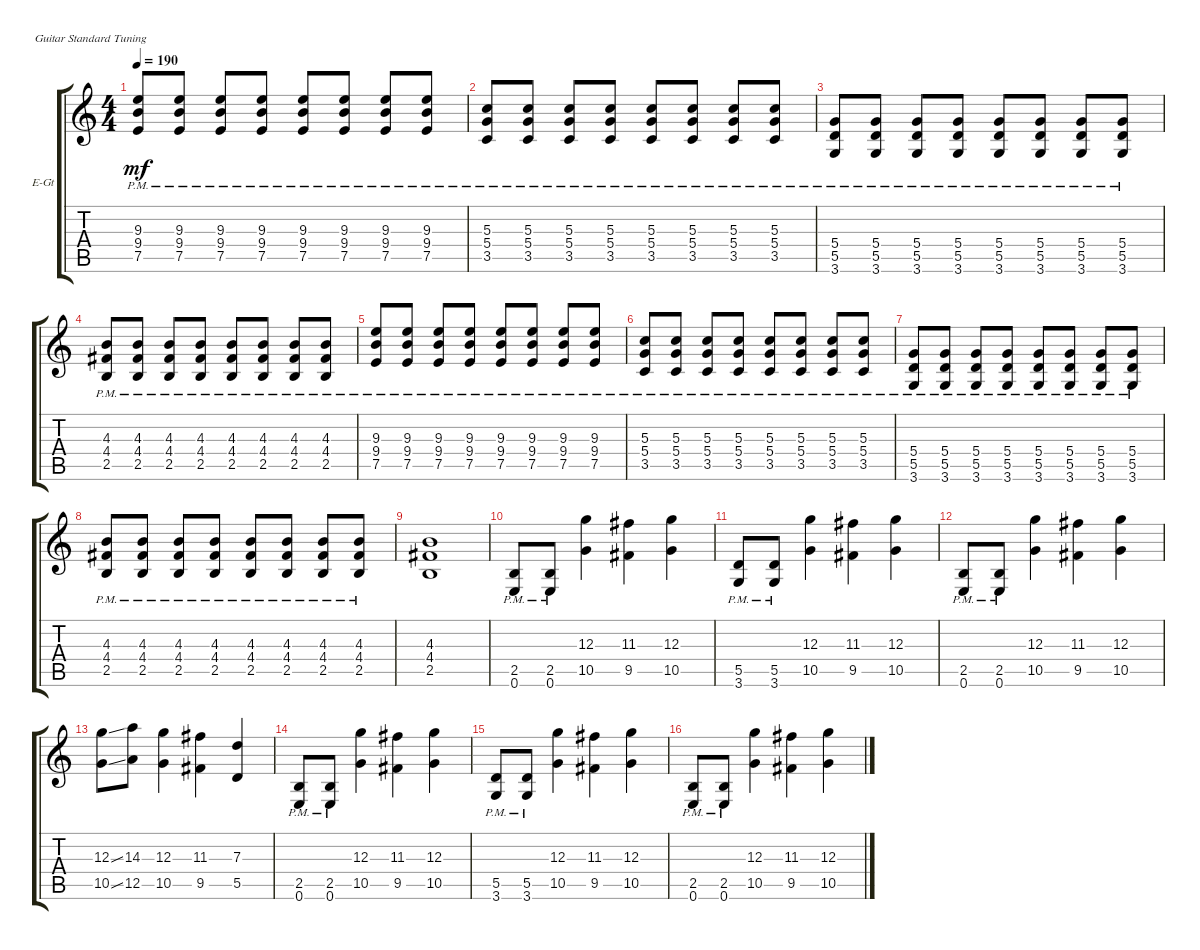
\defaultSystemsLayout 4
\bracketExtendMode groupsimilarinstruments
\firstSystemTrackNameOrientation horizontal
\otherSystemsTrackNameOrientation horizontal
\track ("Electric Guitar" "E-Gt") {instrument distortionguitar}
\staff {score tabs}
\tuning (E4 B3 G3 D3 A2 E2)
\ts (4 4)
\tempo 190
\clef g2
\ks c
(7.5{pm} 9.4{pm} 9.3{pm}).8{dy mf instrument distortionguitar} (7.5{pm} 9.4{pm} 9.3{pm}).8 (7.5{pm} 9.4{pm} 9.3{pm}).8 (7.5{pm} 9.4{pm} 9.3{pm}).8 (7.5{pm} 9.4{pm} 9.3{pm}).8 (7.5{pm} 9.4{pm} 9.3{pm}).8 (7.5{pm} 9.4{pm} 9.3{pm}).8 (7.5{pm} 9.4{pm} 9.3{pm}).8 |
(3.5{pm} 5.4{pm} 5.3{pm}).8 (3.5{pm} 5.4{pm} 5.3{pm}).8 (3.5{pm} 5.4{pm} 5.3{pm}).8 (3.5{pm} 5.4{pm} 5.3{pm}).8 (3.5{pm} 5.4{pm} 5.3{pm}).8 (3.5{pm} 5.4{pm} 5.3{pm}).8 (3.5{pm} 5.4{pm} 5.3{pm}).8 (3.5{pm} 5.4{pm} 5.3{pm}).8 |
(3.6{pm} 5.5{pm} 5.4{pm}).8 (5.4{pm} 5.5{pm} 3.6{pm}).8 (5.4{pm} 5.5{pm} 3.6{pm}).8 (5.4{pm} 5.5{pm} 3.6{pm}).8 (5.4{pm} 5.5{pm} 3.6{pm}).8 (5.4{pm} 5.5{pm} 3.6{pm}).8 (5.4{pm} 5.5{pm} 3.6{pm}).8 (5.4{pm} 5.5{pm} 3.6{pm}).8 |
(2.5{pm} 4.3{pm} 4.4{pm}).8 (2.5{pm} 4.3{pm} 4.4{pm}).8 (2.5{pm} 4.3{pm} 4.4{pm}).8 (2.5{pm} 4.3{pm} 4.4{pm}).8 (2.5{pm} 4.3{pm} 4.4{pm}).8 (2.5{pm} 4.3{pm} 4.4{pm}).8 (2.5{pm} 4.3{pm} 4.4{pm}).8 (2.5{pm} 4.4{pm} 4.3{pm}).8 |
(7.5{pm} 9.4{pm} 9.3{pm}).8 (7.5{pm} 9.4{pm} 9.3{pm}).8 (7.5{pm} 9.4{pm} 9.3{pm}).8 (7.5{pm} 9.4{pm} 9.3{pm}).8 (7.5{pm} 9.4{pm} 9.3{pm}).8 (7.5{pm} 9.4{pm} 9.3{pm}).8 (7.5{pm} 9.4{pm} 9.3{pm}).8 (7.5{pm} 9.4{pm} 9.3{pm}).8 |
(3.5{pm} 5.4{pm} 5.3{pm}).8 (3.5{pm} 5.4{pm} 5.3{pm}).8 (3.5{pm} 5.4{pm} 5.3{pm}).8 (3.5{pm} 5.4{pm} 5.3{pm}).8 (3.5{pm} 5.4{pm} 5.3{pm}).8 (3.5{pm} 5.4{pm} 5.3{pm}).8 (3.5{pm} 5.4{pm} 5.3{pm}).8 (3.5{pm} 5.4{pm} 5.3{pm}).8 |
(3.6{pm} 5.5{pm} 5.4{pm}).8 (5.4{pm} 5.5{pm} 3.6{pm}).8 (5.4{pm} 5.5{pm} 3.6{pm}).8 (5.4{pm} 5.5{pm} 3.6{pm}).8 (5.4{pm} 5.5{pm} 3.6{pm}).8 (5.4{pm} 5.5{pm} 3.6{pm}).8 (5.4{pm} 5.5{pm} 3.6{pm}).8 (5.4{pm} 5.5{pm} 3.6{pm}).8 |
(2.5{pm} 4.3{pm} 4.4{pm}).8 (2.5{pm} 4.3{pm} 4.4{pm}).8 (2.5{pm} 4.3{pm} 4.4{pm}).8 (2.5{pm} 4.3{pm} 4.4{pm}).8 (2.5{pm} 4.3{pm} 4.4{pm}).8 (2.5{pm} 4.3{pm} 4.4{pm}).8 (2.5{pm} 4.3{pm} 4.4{pm}).8 (2.5{pm} 4.4{pm} 4.3{pm}).8 |
(2.5 4.4 4.3).1 |
(0.6{pm} 2.5{pm}).8 (2.5{pm} 0.6{pm}).8 (10.5 12.3).4 (11.3 9.5).4 (10.5 12.3).4 |
(3.6{pm} 5.5{pm}).8 (5.5{pm} 3.6{pm}).8 (10.5 12.3).4 (11.3 9.5).4 (10.5 12.3).4 |
(0.6{pm} 2.5{pm}).8 (2.5{pm} 0.6{pm}).8 (10.5 12.3).4 (11.3 9.5).4 (10.5 12.3).4 |
(10.5{ss} 12.3{ss}).8 (12.5 14.3).8 (10.5 12.3).4 (9.5 11.3).4 (5.5 7.3).4 |
(0.6{pm} 2.5{pm}).8 (2.5{pm} 0.6{pm}).8 (10.5 12.3).4 (11.3 9.5).4 (10.5 12.3).4 |
(3.6{pm} 5.5{pm}).8 (5.5{pm} 3.6{pm}).8 (10.5 12.3).4 (11.3 9.5).4 (10.5 12.3).4 |
(0.6{pm} 2.5{pm}).8 (2.5{pm} 0.6{pm}).8 (10.5 12.3).4 (11.3 9.5).4 (10.5 12.3).4
